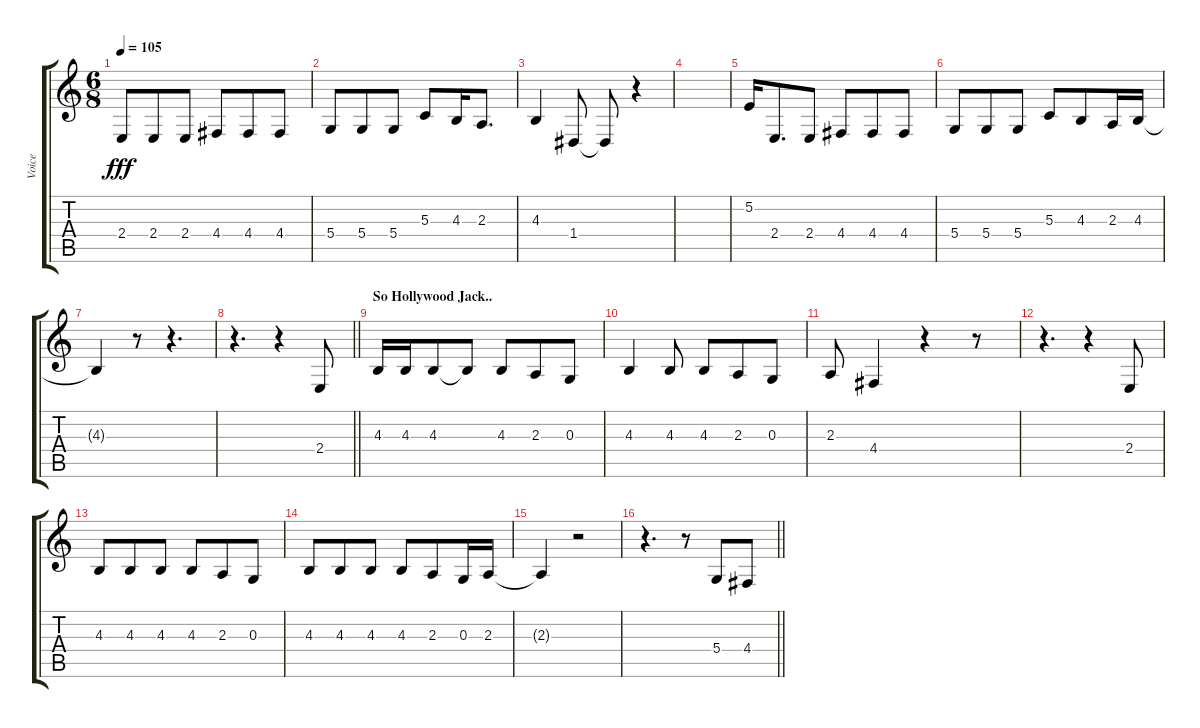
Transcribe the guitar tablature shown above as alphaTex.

\track ("Voice" "Voice") {instrument stringensemble1}
\staff {score tabs}
\tuning (E4 B3 G3 D3 A2 E2) {hide}
\ts (6 8)
\tempo 105
\clef g2
\ks c
2.4.8{dy fff} 2.4.8 2.4.8 4.4.8 4.4.8 4.4.8 |
5.4.8 5.4.8 5.4.8 5.3.8 4.3.16 2.3.8{d} |
4.3.4 1.4.8 1.4{t}.8 r.4 |
|
5.2.16 2.4.8{d} 2.4.8 4.4.8 4.4.8 4.4.8 |
5.4.8 5.4.8 5.4.8 5.3.8 4.3.8 2.3.16 4.3.16 |
4.3{t}.4 r.8 r.4{d} |
\barLineRight lightlight
r.4{d} r.4 2.4.8 |
\section ("" "So Hollywood Jack..")
4.3.16 4.3.16 4.3.8 4.3{t}.8 4.3.8 2.3.8 0.3.8 |
4.3.4 4.3.8 4.3.8 2.3.8 0.3.8 |
2.3.8 4.4.4 r.4 r.8 |
r.4{d} r.4 2.4.8 |
4.3.8 4.3.8 4.3.8 4.3.8 2.3.8 0.3.8 |
4.3.8 4.3.8 4.3.8 4.3.8 2.3.8 0.3.16 2.3.16 |
2.3{t}.4 r.2 |
\barLineRight lightlight
r.4{d} r.8 5.4.8 4.4.8
